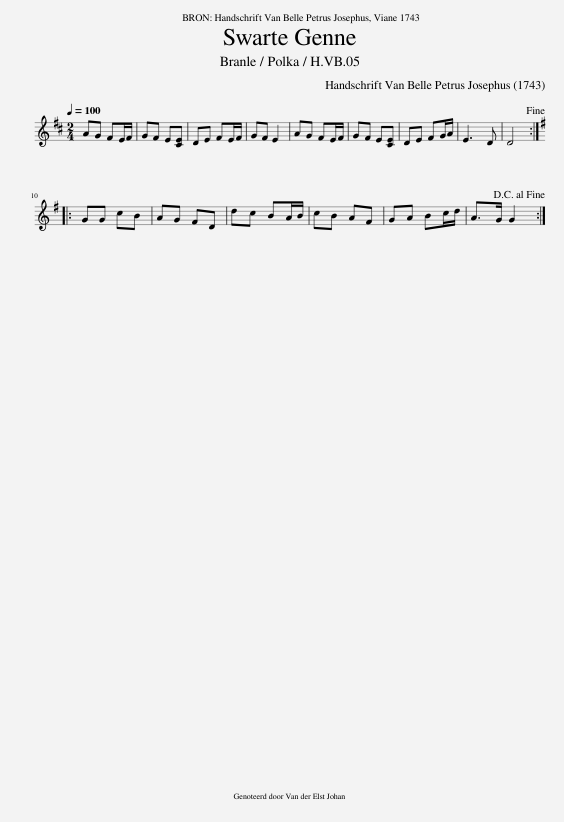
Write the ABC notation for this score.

X:1
L:1/8
Q:1/4=100
M:2/4
I:linebreak $
K:D
V:1 treble
V:1
 AG FE/F/ | GF E[CE] | DE FE/F/ | GF E2 | AG FE/F/ | %5
 GF E[CE] | DE FG/A/ | E3 D | D4!fine! ::$[K:G] GG cB | %10
 AG FD | dc BA/B/ | cB AF | GA Bc/d/ | A>G G2!D.C.! :| %15
